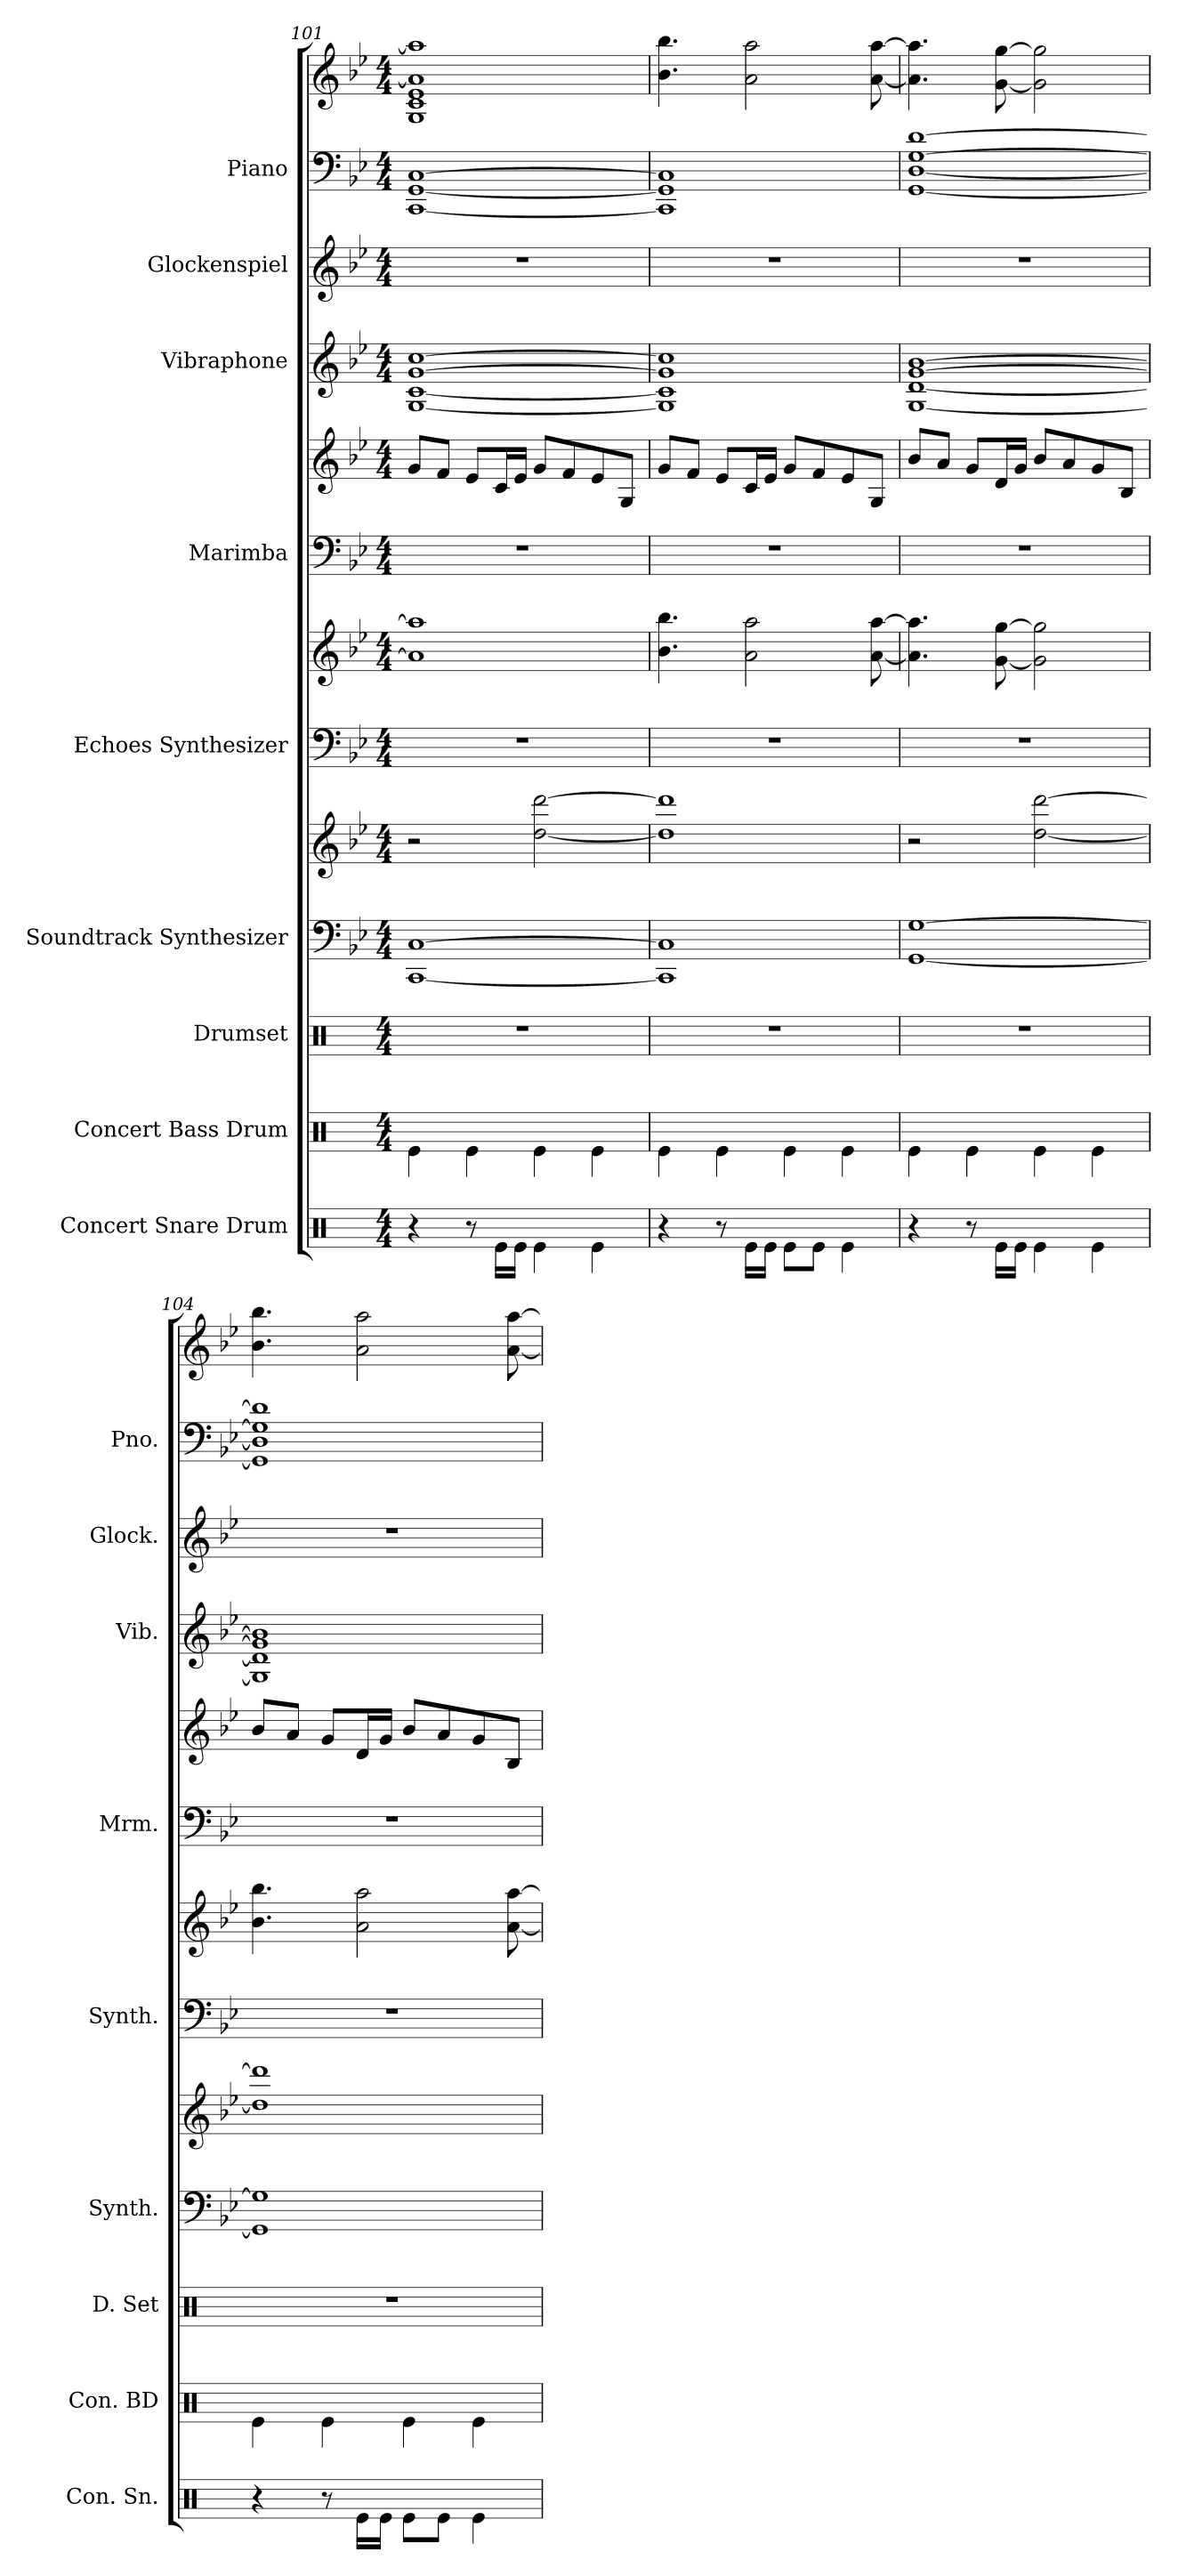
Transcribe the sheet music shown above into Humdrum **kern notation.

**kern	**kern	**kern	**kern	**kern	**kern	**kern	**kern	**kern	**kern	**kern	**kern	**kern
*part9	*part8	*part7	*part6	*part6	*part5	*part5	*part4	*part4	*part3	*part2	*part1	*part1
*staff13	*staff12	*staff11	*staff10	*staff9	*staff8	*staff7	*staff6	*staff5	*staff4	*staff3	*staff2	*staff1
*I"Concert Snare Drum	*I"Concert Bass Drum	*I"Drumset	*I"Soundtrack Synthesizer	*	*I"Echoes Synthesizer	*	*I"Marimba	*	*I"Vibraphone	*I"Glockenspiel	*I"Piano	*
*I'Con. Sn.	*I'Con. BD	*I'D. Set	*I'Synth.	*	*I'Synth.	*	*I'Mrm.	*	*I'Vib.	*I'Glock.	*I'Pno.	*
*clefX	*clefX	*clefX	*clefF4	*clefG2	*clefF4	*clefG2	*clefF4	*clefG2	*clefG2	*clefG2	*clefF4	*clefG2
*	*	*	*	*	*	*	*	*	*	*ITrd-14c-24	*	*
*k[]	*k[]	*k[]	*k[b-e-]	*k[b-e-]	*k[b-e-]	*k[b-e-]	*k[b-e-]	*k[b-e-]	*k[b-e-]	*k[b-e-]	*k[b-e-]	*k[b-e-]
*M4/4	*M4/4	*M4/4	*M4/4	*M4/4	*M4/4	*M4/4	*M4/4	*M4/4	*M4/4	*M4/4	*M4/4	*M4/4
=101	=101	=101	=101	=101	=101	=101	=101	=101	=101	=101	=101	=101
4r	4Re\	1r	[1CC [1C	2r	1r	1a] 1aa]	1r	8g/L	[1G [1c [1g [1cc	1r	[1CC [1GG [1C	1G 1c 1e- 1a] 1aa]
.	.	.	.	.	.	.	.	8f/J	.	.	.	.
8r	4Re\	.	.	.	.	.	.	8e-/L	.	.	.	.
16Re\LL	.	.	.	.	.	.	.	16c/L	.	.	.	.
16Re\JJ	.	.	.	.	.	.	.	16e-/JJ	.	.	.	.
4Re\	4Re\	.	.	[2dd\ [2ddd\	.	.	.	8g/L	.	.	.	.
.	.	.	.	.	.	.	.	8f/	.	.	.	.
4Re\	4Re\	.	.	.	.	.	.	8e-/	.	.	.	.
.	.	.	.	.	.	.	.	8G/J	.	.	.	.
!!LO:PB:g=z
=102	=102	=102	=102	=102	=102	=102	=102	=102	=102	=102	=102	=102
4r	4Re\	1r	1CC] 1C]	1dd] 1ddd]	1r	4.b-\ 4.bb-\	1r	8g/L	1G] 1c] 1g] 1cc]	1r	1CC] 1GG] 1C]	4.b-\ 4.bb-\
.	.	.	.	.	.	.	.	8f/J	.	.	.	.
8r	4Re\	.	.	.	.	.	.	8e-/L	.	.	.	.
16Re\LL	.	.	.	.	.	2a\ 2aa\	.	16c/L	.	.	.	2a\ 2aa\
16Re\JJ	.	.	.	.	.	.	.	16e-/JJ	.	.	.	.
8Re\L	4Re\	.	.	.	.	.	.	8g/L	.	.	.	.
8Re\J	.	.	.	.	.	.	.	8f/	.	.	.	.
4Re\	4Re\	.	.	.	.	.	.	8e-/	.	.	.	.
.	.	.	.	.	.	[8a\ [8aa\	.	8G/J	.	.	.	[8a\ [8aa\
=103	=103	=103	=103	=103	=103	=103	=103	=103	=103	=103	=103	=103
4r	4Re\	1r	[1GG [1G	2r	1r	4.a\] 4.aa\]	1r	8b-/L	[1G [1d [1g [1b-	1r	[1GG [1D [1G [1d	4.a\] 4.aa\]
.	.	.	.	.	.	.	.	8a/J	.	.	.	.
8r	4Re\	.	.	.	.	.	.	8g/L	.	.	.	.
16Re\LL	.	.	.	.	.	[8g\ [8gg\	.	16d/L	.	.	.	[8g\ [8gg\
16Re\JJ	.	.	.	.	.	.	.	16g/JJ	.	.	.	.
4Re\	4Re\	.	.	[2dd\ [2ddd\	.	2g\] 2gg\]	.	8b-/L	.	.	.	2g\] 2gg\]
.	.	.	.	.	.	.	.	8a/	.	.	.	.
4Re\	4Re\	.	.	.	.	.	.	8g/	.	.	.	.
.	.	.	.	.	.	.	.	8B-/J	.	.	.	.
=104	=104	=104	=104	=104	=104	=104	=104	=104	=104	=104	=104	=104
4r	4Re\	1r	1GG] 1G]	1dd] 1ddd]	1r	4.b-\ 4.bb-\	1r	8b-/L	1G] 1d] 1g] 1b-]	1r	1GG] 1D] 1G] 1d]	4.b-\ 4.bb-\
.	.	.	.	.	.	.	.	8a/J	.	.	.	.
8r	4Re\	.	.	.	.	.	.	8g/L	.	.	.	.
16Re\LL	.	.	.	.	.	2a\ 2aa\	.	16d/L	.	.	.	2a\ 2aa\
16Re\JJ	.	.	.	.	.	.	.	16g/JJ	.	.	.	.
8Re\L	4Re\	.	.	.	.	.	.	8b-/L	.	.	.	.
8Re\J	.	.	.	.	.	.	.	8a/	.	.	.	.
4Re\	4Re\	.	.	.	.	.	.	8g/	.	.	.	.
.	.	.	.	.	.	[8a\ [8aa\	.	8B-/J	.	.	.	[8a\ [8aa\
=	=	=	=	=	=	=	=	=	=	=	=	=
*-	*-	*-	*-	*-	*-	*-	*-	*-	*-	*-	*-	*-
